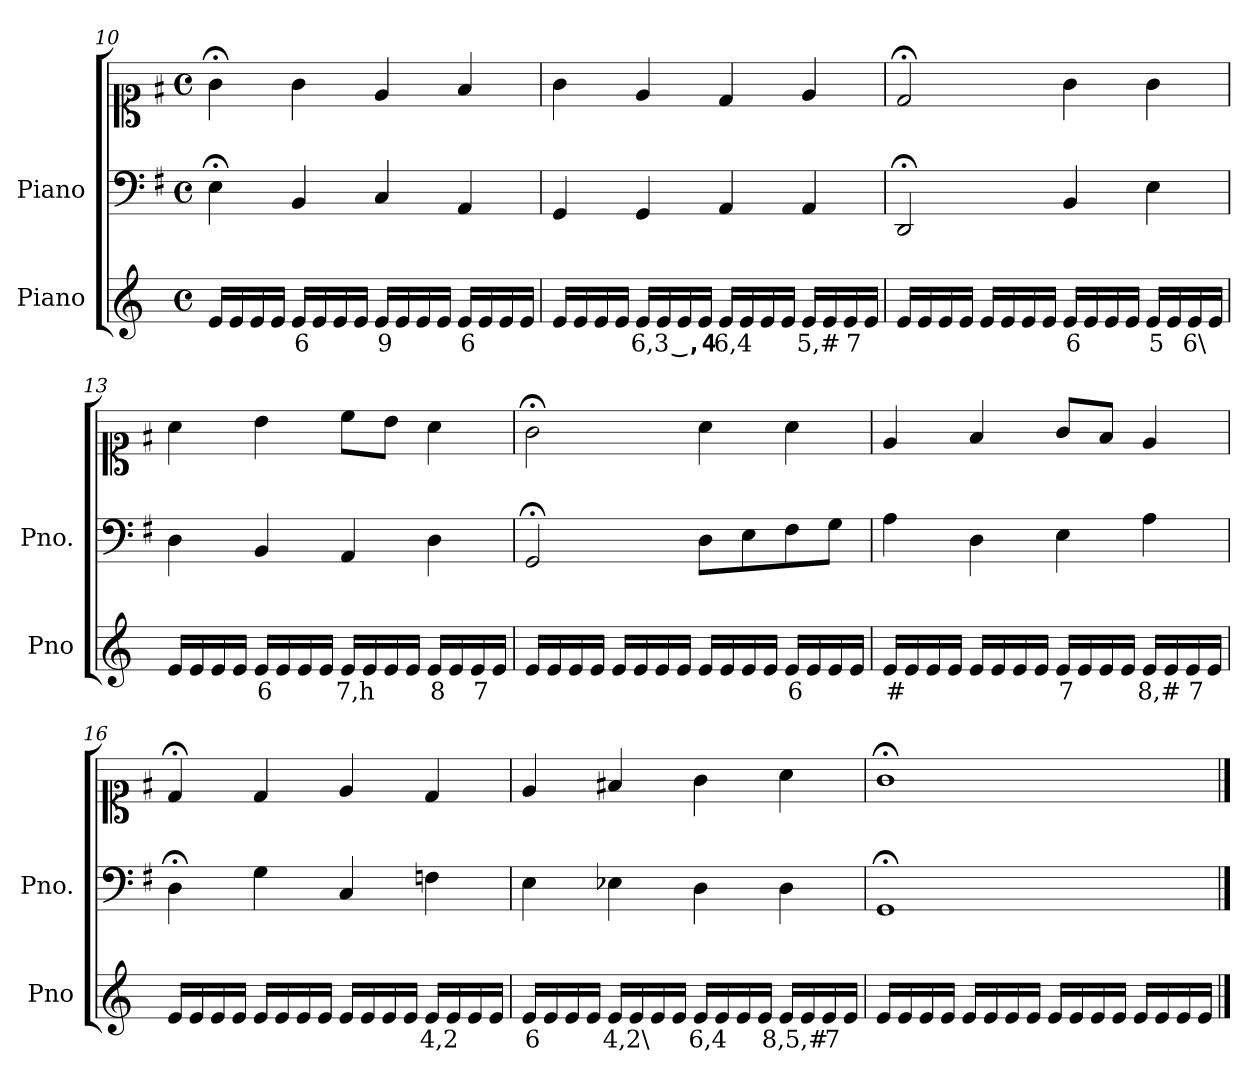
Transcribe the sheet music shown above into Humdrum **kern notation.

**kern	**text	**kern	**kern
*part2	*part2	*part1	*part1
*staff3	*staff3	*staff2	*staff1
*I"Piano	*	*I"Piano	*
*I'Pno	*	*I'Pno.	*
*clefG2	*	*clefF4	*clefC1
*k[]	*	*k[f#]	*k[f#]
*M4/4	*	*M4/4	*M4/4
*met(c)	*	*met(c)	*met(c)
=10	=10	=10	=10
16e/LL	.	4E;<\	4g;<\
16e/	.	.	.
16e/	.	.	.
16e/JJ	.	.	.
!	!LO:LY:b	!	!
16e/LL	6	4BB/	4g\
16e/	.	.	.
16e/	.	.	.
16e/JJ	.	.	.
!	!LO:LY:b	!	!
16e/LL	9	4C/	4e/
16e/	.	.	.
16e/	.	.	.
16e/JJ	.	.	.
!	!LO:LY:b	!	!
16e/LL	6	4AA/	4f#/
16e/	.	.	.
16e/	.	.	.
16e/JJ	.	.	.
=11	=11	=11	=11
16e/LL	.	4GG/	4g\
16e/	.	.	.
16e/	.	.	.
16e/JJ	.	.	.
!	!LO:LY:b	!	!
16e/LL	6,3	4GG/	4e/
16e/	.	.	.
!	!LO:LY:b	!	!
16e/	_,4	.	.
16e/JJ	.	.	.
!	!LO:LY:b	!	!
16e/LL	6,4	4AA/	4d/
16e/	.	.	.
16e/	.	.	.
16e/JJ	.	.	.
!	!LO:LY:b	!	!
16e/LL	5,#	4AA/	4e/
16e/	.	.	.
!	!LO:LY:b	!	!
16e/	7	.	.
16e/JJ	.	.	.
=12	=12	=12	=12
16e/LL	.	2DD;</	2d;</
16e/	.	.	.
16e/	.	.	.
16e/JJ	.	.	.
16e/LL	.	.	.
16e/	.	.	.
16e/	.	.	.
16e/JJ	.	.	.
!	!LO:LY:b	!	!
16e/LL	6	4BB/	4g\
16e/	.	.	.
16e/	.	.	.
16e/JJ	.	.	.
!	!LO:LY:b	!	!
16e/LL	5	4E\	4g\
16e/	.	.	.
!	!LO:LY:b	!	!
16e/	6\	.	.
16e/JJ	.	.	.
=13	=13	=13	=13
16e/LL	.	4D\	4a\
16e/	.	.	.
16e/	.	.	.
16e/JJ	.	.	.
!	!LO:LY:b	!	!
16e/LL	6	4BB/	4b\
16e/	.	.	.
16e/	.	.	.
16e/JJ	.	.	.
!	!LO:LY:b	!	!
16e/LL	7,h	4AA/	8cc\L
16e/	.	.	.
16e/	.	.	8b\J
16e/JJ	.	.	.
!	!LO:LY:b	!	!
16e/LL	8	4D\	4a\
16e/	.	.	.
!	!LO:LY:b	!	!
16e/	7	.	.
16e/JJ	.	.	.
=14	=14	=14	=14
16e/LL	.	2GG;</	2g;<\
16e/	.	.	.
16e/	.	.	.
16e/JJ	.	.	.
16e/LL	.	.	.
16e/	.	.	.
16e/	.	.	.
16e/JJ	.	.	.
16e/LL	.	8D\L	4a\
16e/	.	.	.
16e/	.	8E\	.
16e/JJ	.	.	.
!	!LO:LY:b	!	!
16e/LL	6	8F#\	4a\
16e/	.	.	.
16e/	.	8G\J	.
16e/JJ	.	.	.
=15	=15	=15	=15
!	!LO:LY:b	!	!
16e/LL	#	4A\	4e/
16e/	.	.	.
16e/	.	.	.
16e/JJ	.	.	.
16e/LL	.	4D\	4f#/
16e/	.	.	.
16e/	.	.	.
16e/JJ	.	.	.
!	!LO:LY:b	!	!
16e/LL	7	4E\	8g/L
16e/	.	.	.
16e/	.	.	8f#/J
16e/JJ	.	.	.
!	!LO:LY:b	!	!
16e/LL	8,#	4A\	4e/
16e/	.	.	.
!	!LO:LY:b	!	!
16e/	7	.	.
16e/JJ	.	.	.
=16	=16	=16	=16
16e/LL	.	4D;<\	4d;</
16e/	.	.	.
16e/	.	.	.
16e/JJ	.	.	.
16e/LL	.	4G\	4d/
16e/	.	.	.
16e/	.	.	.
16e/JJ	.	.	.
16e/LL	.	4C/	4e/
16e/	.	.	.
16e/	.	.	.
16e/JJ	.	.	.
!	!LO:LY:b	!	!
16e/LL	4,2	4Fn\	4d/
16e/	.	.	.
16e/	.	.	.
16e/JJ	.	.	.
=17	=17	=17	=17
!	!LO:LY:b	!	!
16e/LL	6	4E\	4e/
16e/	.	.	.
16e/	.	.	.
16e/JJ	.	.	.
!	!LO:LY:b	!	!
16e/LL	4,2\	4E-X\	4f#X/
16e/	.	.	.
16e/	.	.	.
16e/JJ	.	.	.
!	!LO:LY:b	!	!
16e/LL	6,4	4D\	4g\
16e/	.	.	.
16e/	.	.	.
16e/JJ	.	.	.
!	!LO:LY:b	!	!
16e/LL	8,5,#	4D\	4a\
16e/	.	.	.
!	!LO:LY:b	!	!
16e/	7	.	.
16e/JJ	.	.	.
=18	=18	=18	=18
16e/LL	.	1GG;<	1g;<
16e/	.	.	.
16e/	.	.	.
16e/JJ	.	.	.
16e/LL	.	.	.
16e/	.	.	.
16e/	.	.	.
16e/JJ	.	.	.
16e/LL	.	.	.
16e/	.	.	.
16e/	.	.	.
16e/JJ	.	.	.
16e/LL	.	.	.
16e/	.	.	.
16e/	.	.	.
16e/JJ	.	.	.
==	==	==	==
*-	*-	*-	*-
